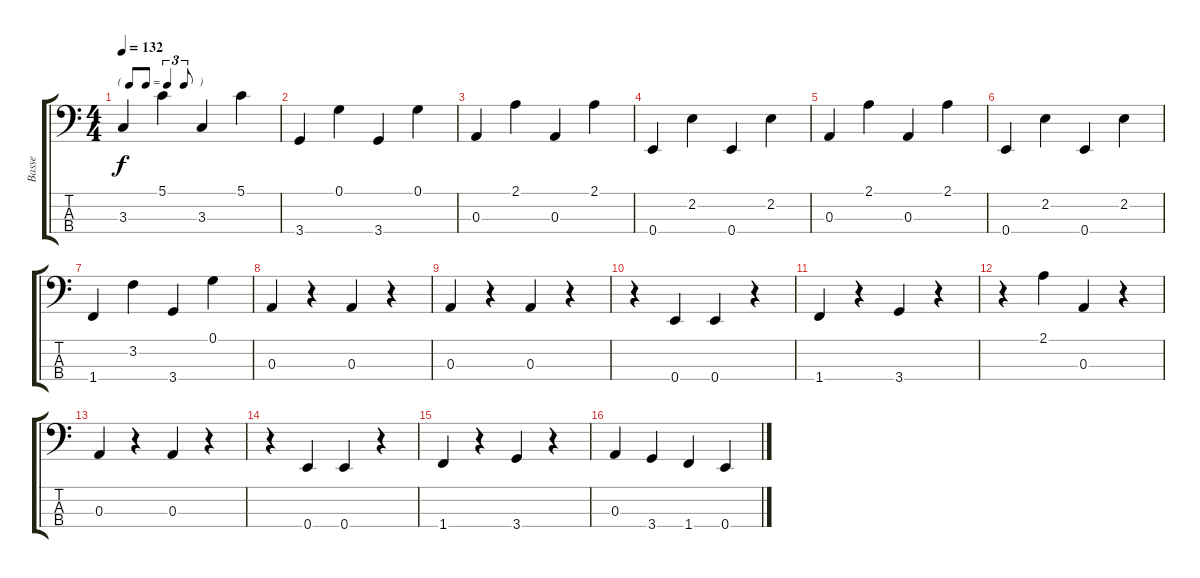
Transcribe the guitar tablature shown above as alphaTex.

\track ("Basse" "Basse") {instrument electricbassfinger}
\staff {score tabs}
\tuning (G2 D2 A1 E1) {hide}
\ts (4 4)
\tf triplet8th
\tempo 132
\clef f4
\ks c
3.3.4{dy f} 5.1.4 3.3.4 5.1.4 |
3.4.4 0.1.4 3.4.4 0.1.4 |
0.3.4 2.1.4 0.3.4 2.1.4 |
0.4.4 2.2.4 0.4.4 2.2.4 |
0.3.4 2.1.4 0.3.4 2.1.4 |
0.4.4 2.2.4 0.4.4 2.2.4 |
1.4.4 3.2.4 3.4.4 0.1.4 |
0.3.4 r.4 0.3.4 r.4 |
0.3.4 r.4 0.3.4 r.4 |
r.4 0.4.4 0.4.4 r.4 |
1.4.4 r.4 3.4.4 r.4 |
r.4 2.1.4 0.3.4 r.4 |
0.3.4 r.4 0.3.4 r.4 |
r.4 0.4.4 0.4.4 r.4 |
1.4.4 r.4 3.4.4 r.4 |
0.3.4 3.4.4 1.4.4 0.4.4
